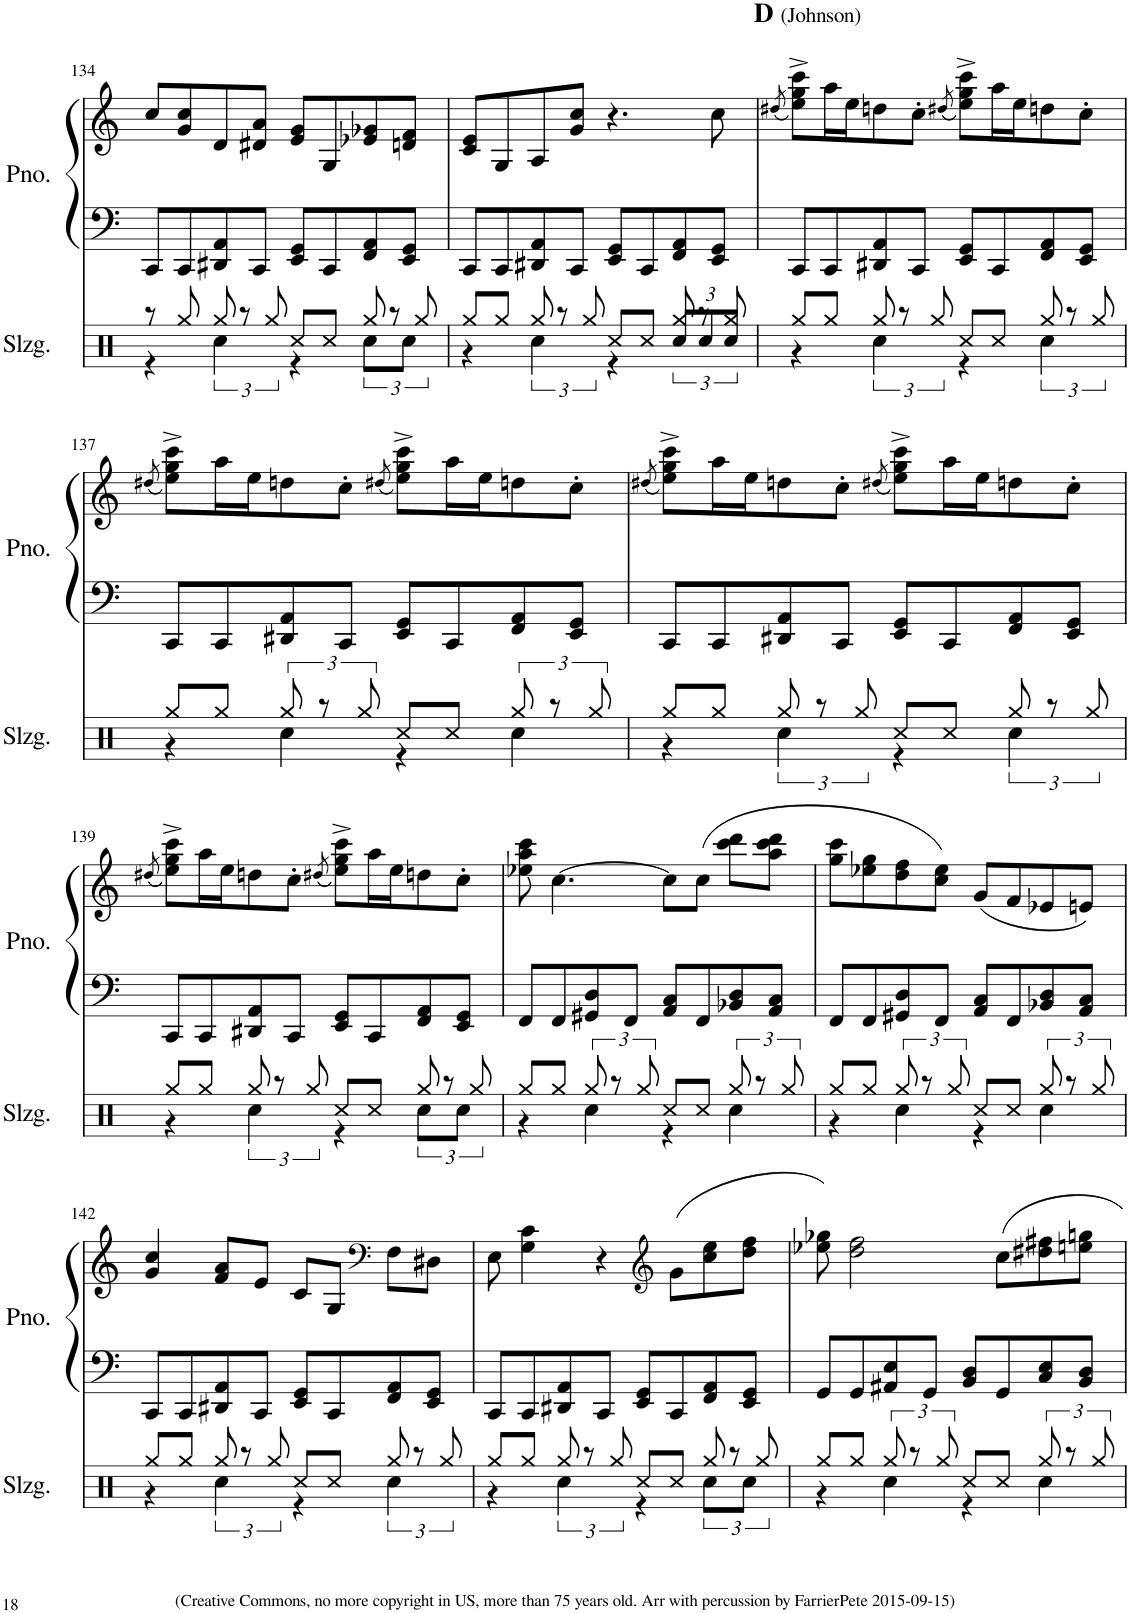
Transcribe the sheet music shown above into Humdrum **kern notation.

**kern	**kern	**kern
*part2	*part1	*part1
*staff3	*staff2	*staff1
*I"Schlagzeug	*I"Klavier	*
*I'Slzg.	*	*
!!LO:PB:g=z
*clefX	*clefF4	*clefG2
*k[]	*k[]	*k[]
*M2/2	*M2/2	*M2/2
*met(c|)	*met(c|)	*met(c|)
=134	=134	=134
*^	*	*
8r	4r	8CC/L	8cc/L
8Rgg/	.	8CC/	8g/ 8cc/
12Rgg/	4Rcc\	8DD#X/ 8AA/	8d/
12r	.	.	.
.	.	8CC/J	8d#X/ 8a/J
12Rgg/	.	.	.
8Rcc/L	4r	8EE/ 8GG/L	8e/ 8g/L
8Rcc/J	.	8CC/	8G/
12Rgg/	8Rcc\L	8FF/ 8AA/	8e-X/ 8g-X/
12r	.	.	.
.	8Rcc\J	8EE/ 8GG/J	8dn/ 8f/J
12Rgg/	.	.	.
=135	=135	=135	=135
8Rgg/L	4r	8CC/L	8c/ 8e/L
8Rgg/J	.	8CC/	8G/
12Rgg/	4Rcc\	8DD#X/ 8AA/	8A/
12r	.	.	.
.	.	8CC/J	8g/ 8cc/J
12Rgg/	.	.	.
8Rcc/L	4r	8EE/ 8GG/L	4.r
8Rcc/J	.	8CC/	.
*	*Xbrackettup	*	*
12Rgg/	12Rcc/L	8FF/ 8AA/	.
12r	12Rcc/	.	.
.	.	8EE/ 8GG/J	8cc\
12Rgg/	12Rcc/J	.	.
=136	=136	=136	=136
.	.	.	(8qdd#X/
!	!	!	!LO:TX:a:B:t=D
!	!	!	!LO:TX:a:t=(Johnson)
8Rgg/L	4r	8CC/L	8ee\^ 8gg\^ 8ccc\^L)
8Rgg/J	.	8CC/	16aa\L
.	.	.	16ee\J
*brackettup	*	*	*
12Rgg/	4Rcc\	8DD#X/ 8AA/	8ddn\
12r	.	.	.
.	.	8CC/J	8cc'\J
12Rgg/	.	.	.
.	.	.	(8qdd#X/
8Rcc/L	4r	8EE/ 8GG/L	8ee\^ 8gg\^ 8ccc\^L)
8Rcc/J	.	8CC/	16aa\L
.	.	.	16ee\J
12Rgg/	4Rcc\	8FF/ 8AA/	8ddn\
12r	.	.	.
.	.	8EE/ 8GG/J	8cc'\J
12Rgg/	.	.	.
!!LO:LB:g=z
=137	=137	=137	=137
.	.	.	(8qdd#X/
8Rgg/L	4r	8CC/L	8ee\^ 8gg\^ 8ccc\^L)
8Rgg/J	.	8CC/	16aa\L
.	.	.	16ee\J
12Rgg/	4Rcc\	8DD#X/ 8AA/	8ddn\
12r	.	.	.
.	.	8CC/J	8cc'\J
12Rgg/	.	.	.
.	.	.	(8qdd#X/
8Rcc/L	4r	8EE/ 8GG/L	8ee\^ 8gg\^ 8ccc\^L)
8Rcc/J	.	8CC/	16aa\L
.	.	.	16ee\J
12Rgg/	4Rcc\	8FF/ 8AA/	8ddn\
12r	.	.	.
.	.	8EE/ 8GG/J	8cc'\J
12Rgg/	.	.	.
=138	=138	=138	=138
.	.	.	(8qdd#X/
8Rgg/L	4r	8CC/L	8ee\^ 8gg\^ 8ccc\^L)
8Rgg/J	.	8CC/	16aa\L
.	.	.	16ee\J
12Rgg/	4Rcc\	8DD#X/ 8AA/	8ddn\
12r	.	.	.
.	.	8CC/J	8cc'\J
12Rgg/	.	.	.
.	.	.	(8qdd#X/
8Rcc/L	4r	8EE/ 8GG/L	8ee\^ 8gg\^ 8ccc\^L)
8Rcc/J	.	8CC/	16aa\L
.	.	.	16ee\J
12Rgg/	4Rcc\	8FF/ 8AA/	8ddn\
12r	.	.	.
.	.	8EE/ 8GG/J	8cc'\J
12Rgg/	.	.	.
!!LO:LB:g=z
=139	=139	=139	=139
.	.	.	(8qdd#X/
8Rgg/L	4r	8CC/L	8ee\^ 8gg\^ 8ccc\^L)
8Rgg/J	.	8CC/	16aa\L
.	.	.	16ee\J
12Rgg/	4Rcc\	8DD#X/ 8AA/	8ddn\
12r	.	.	.
.	.	8CC/J	8cc'\J
12Rgg/	.	.	.
.	.	.	(8qdd#X/
8Rcc/L	4r	8EE/ 8GG/L	8ee\^ 8gg\^ 8ccc\^L)
8Rcc/J	.	8CC/	16aa\L
.	.	.	16ee\J
12Rgg/	8Rcc\L	8FF/ 8AA/	8ddn\
12r	.	.	.
.	8Rcc\J	8EE/ 8GG/J	8cc'\J
12Rgg/	.	.	.
=140	=140	=140	=140
8Rgg/L	4r	8FF/L	8ee-X\ 8aa\ 8ccc\
8Rgg/J	.	8FF/	[4.cc\
12Rgg/	4Rcc\	8GG#X/ 8D/	.
12r	.	.	.
.	.	8FF/J	.
12Rgg/	.	.	.
8Rcc/L	4r	8AA/ 8C/L	8cc\L]
8Rcc/J	.	8FF/	(8cc\J
12Rgg/	4Rcc\	8BB-X/ 8D/	8ccc\ 8ddd\L
12r	.	.	.
.	.	8AA/ 8C/J	8aa\ 8ccc\ 8ddd\J
12Rgg/	.	.	.
=141	=141	=141	=141
8Rgg/L	4r	8FF/L	8gg\ 8ccc\L
8Rgg/J	.	8FF/	8ee-X\ 8gg\
12Rgg/	4Rcc\	8GG#X/ 8D/	8dd\ 8ff\
12r	.	.	.
.	.	8FF/J	8cc\ 8ee-\J)
12Rgg/	.	.	.
8Rcc/L	4r	8AA/ 8C/L	(8g/L
8Rcc/J	.	8FF/	8f/
12Rgg/	4Rcc\	8BB-X/ 8D/	8e-X/
12r	.	.	.
.	.	8AA/ 8C/J	8en/J)
12Rgg/	.	.	.
!!LO:LB:g=z
=142	=142	=142	=142
8Rgg/L	4r	8CC/L	4g/ 4cc/
8Rgg/J	.	8CC/	.
12Rgg/	4Rcc\	8DD#X/ 8AA/	8f/ 8a/L
12r	.	.	.
.	.	8CC/J	8e/J
12Rgg/	.	.	.
8Rcc/L	4r	8EE/ 8GG/L	8c/L
8Rcc/J	.	8CC/	8G/J
*	*	*	*clefF4
12Rgg/	4Rcc\	8FF/ 8AA/	8F\L
12r	.	.	.
.	.	8EE/ 8GG/J	8D#X\J
12Rgg/	.	.	.
=143	=143	=143	=143
8Rgg/L	4r	8CC/L	8E\
8Rgg/J	.	8CC/	4G\ 4c\
12Rgg/	4Rcc\	8DD#X/ 8AA/	.
12r	.	.	.
.	.	8CC/J	4r
12Rgg/	.	.	.
8Rcc/L	4r	8EE/ 8GG/L	.
*	*	*	*clefG2
8Rcc/J	.	8CC/	(8g\L
12Rgg/	8Rcc\L	8FF/ 8AA/	8cc\ 8ee\
12r	.	.	.
.	8Rcc\J	8EE/ 8GG/J	8dd\ 8ff\J
12Rgg/	.	.	.
=144	=144	=144	=144
8Rgg/L	4r	8GG/L	8ee-X\ 8gg-X\)
8Rgg/J	.	8GG/	2dd\ 2ff\
12Rgg/	4Rcc\	8AA#X/ 8E/	.
12r	.	.	.
.	.	8GG/J	.
12Rgg/	.	.	.
8Rcc/L	4r	8BB/ 8D/L	.
8Rcc/J	.	8GG/	8cc\L
12Rgg/	4Rcc\	8C/ 8E/	8dd#X\ 8ff#X\
12r	.	.	.
.	.	8BB/ 8D/J	8een\ 8ggn\J
12Rgg/	.	.	.
*v	*v	*	*
=	=	=
*-	*-	*-
